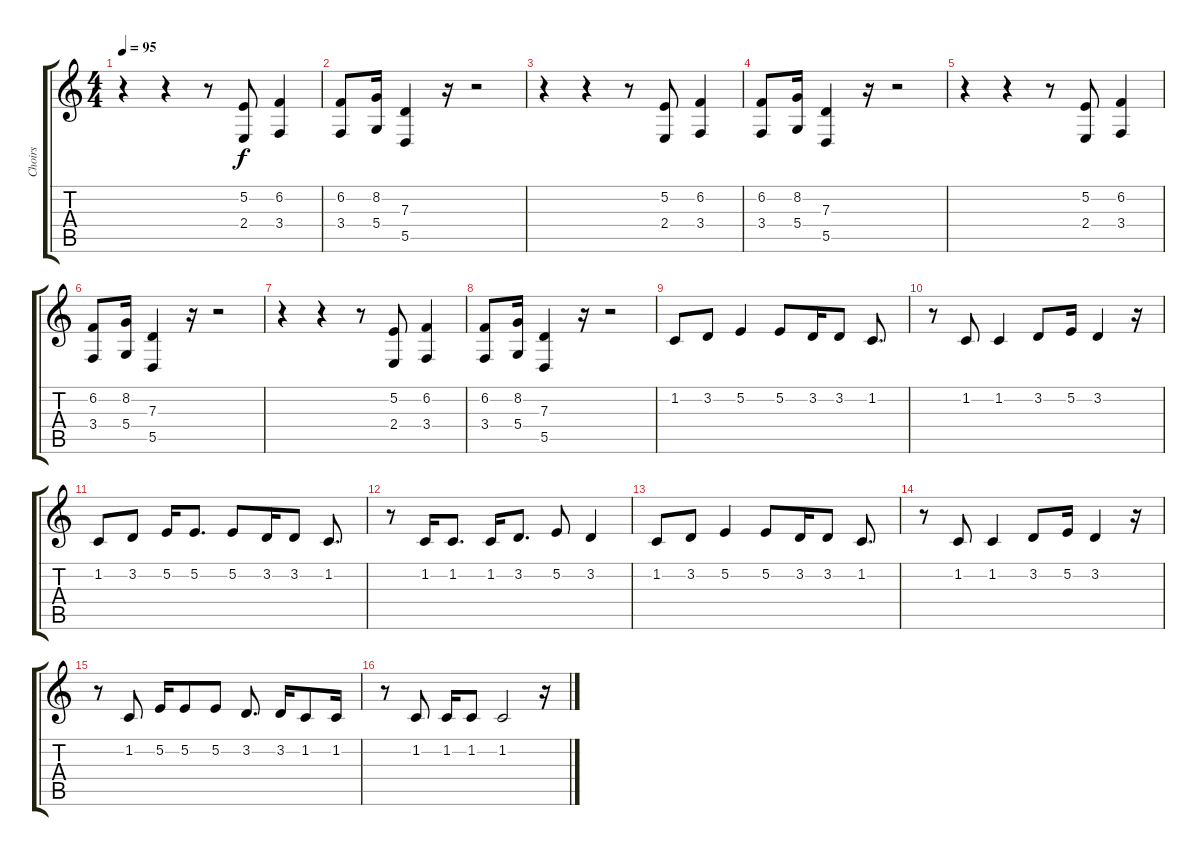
\track ("Choirs" "Choirs") {instrument trumpet}
\staff {score tabs}
\tuning (E4 B3 G3 D3 A2 E2) {hide}
\ts (4 4)
\tempo 95
\clef g2
\ks c
r.4{dy f} r.4 r.8 (5.2 2.4).8 (6.2 3.4).4 |
(6.2 3.4).8 (8.2 5.4).16 (7.3 5.5).4 r.16 r.2 |
r.4 r.4 r.8 (5.2 2.4).8 (6.2 3.4).4 |
(6.2 3.4).8 (8.2 5.4).16 (7.3 5.5).4 r.16 r.2 |
r.4 r.4 r.8 (5.2 2.4).8 (6.2 3.4).4 |
(6.2 3.4).8 (8.2 5.4).16 (7.3 5.5).4 r.16 r.2 |
r.4 r.4 r.8 (5.2 2.4).8 (6.2 3.4).4 |
(6.2 3.4).8 (8.2 5.4).16 (7.3 5.5).4 r.16 r.2 |
1.2.8{volume 9} 3.2.8 5.2.4 5.2.8 3.2.16 3.2.8 1.2.8{d} |
r.8 1.2.8 1.2.4 3.2.8 5.2.16 3.2.4 r.16 |
1.2.8 3.2.8 5.2.16 5.2.8{d} 5.2.8 3.2.16 3.2.8 1.2.8{d} |
r.8 1.2.16 1.2.8{d} 1.2.16 3.2.8{d} 5.2.8 3.2.4 |
1.2.8{volume 9} 3.2.8 5.2.4 5.2.8 3.2.16 3.2.8 1.2.8{d} |
r.8 1.2.8 1.2.4 3.2.8 5.2.16 3.2.4 r.16 |
r.8 1.2.8 5.2.16 5.2.8 5.2.8 3.2.8{d} 3.2.16 1.2.8 1.2.16 |
r.8 1.2.8 1.2.16 1.2.8 1.2.2 r.16
